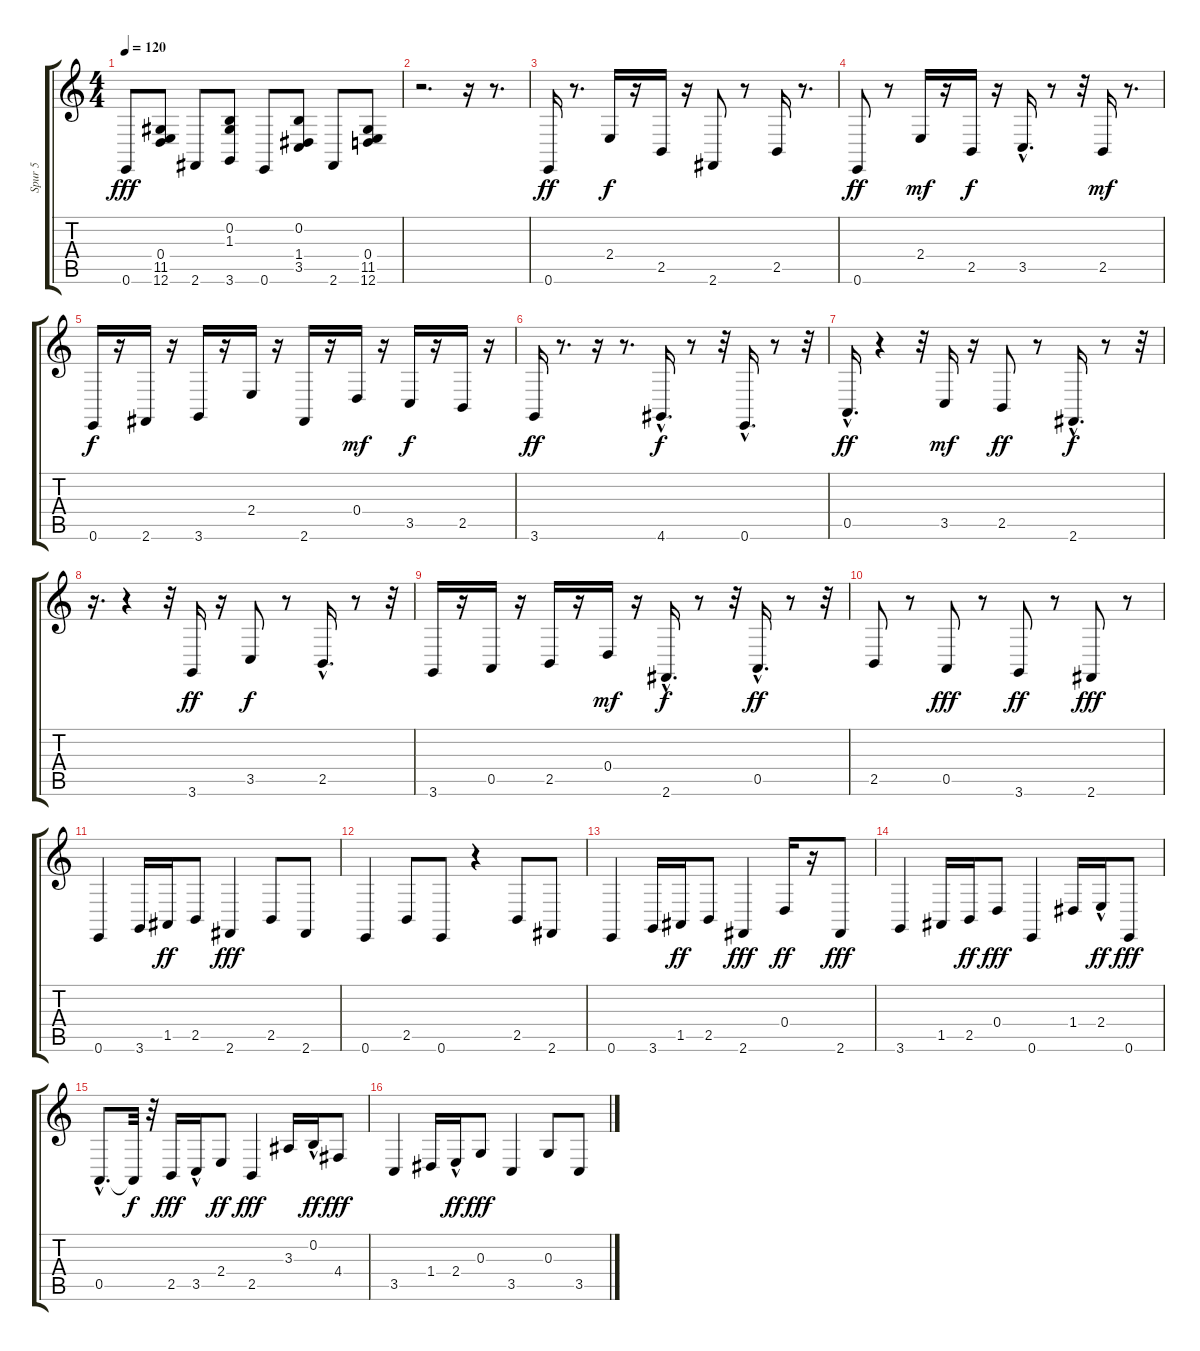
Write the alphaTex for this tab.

\track ("Spur 5" "Spur 5") {instrument electricgrandpiano}
\staff {score tabs}
\tuning (E4 B3 G3 D3 A2 E2) {hide}
\ts (4 4)
\tempo 120
\clef g2
\ks c
0.6.8{dy fff} (0.4 11.5 12.6).8 2.6.8 (0.2 1.3 3.6).8 0.6.8 (0.2 1.4 3.5).8 2.6.8 (0.4 11.5 12.6).8 |
r.2{d volume 11} r.16 r.8{d} |
0.6.16{dy ff volume 12 instrument pizzicatostrings} r.8{d} 2.4.16{dy f} r.16 2.5.16 r.16 2.6.8 r.8 2.5.16 r.8{d} |
0.6.8{dy ff} r.8 2.4.16{dy mf} r.16 2.5.16{dy f} r.16 3.5{hac}.16{d} r.8 r.32 2.5.16{dy mf} r.8{d} |
0.6.16{dy f} r.16 2.6.16 r.16 3.6.16 r.16 2.4.16 r.16 2.6.16 r.16 0.4.16{dy mf} r.16 3.5.16{dy f} r.16 2.5.16 r.16 |
3.6.16{dy ff} r.8{d} r.16 r.8{d} 4.6{hac}.16{d dy f} r.8 r.32 0.6{hac}.16{d} r.8 r.32 |
0.5{hac}.16{d dy ff} r.4 r.32 3.5.16{dy mf} r.16 2.5.8{dy ff} r.8 2.6{hac}.16{d dy f} r.8 r.32 |
r.16{d} r.4 r.32 3.6.16{dy ff} r.16 3.5.8{dy f} r.8 2.5{hac}.16{d} r.8 r.32 |
3.6.16 r.16 0.5.16 r.16 2.5.16 r.16 0.4.16{dy mf} r.16 2.6{hac}.16{d dy f} r.8 r.32 0.5{hac}.16{d dy ff} r.8 r.32 |
2.5.8 r.8 0.5.8{dy fff} r.8 3.6.8{dy ff} r.8 2.6.8{dy fff} r.8 |
0.6.4{volume 11 instrument acousticgrandpiano} 3.6.16 1.5.16{dy ff} 2.5.8 2.6.4{dy fff} 2.5.8 2.6.8 |
0.6.4 2.5.8 0.6.8 r.4 2.5.8 2.6.8 |
0.6.4 3.6.16 1.5.16{dy ff} 2.5.8 2.6.4{dy fff} 0.4.16{dy ff} r.16 2.6.8{dy fff} |
3.6.4 1.5.16 2.5.16{dy ff} 0.4.8{dy fff} 0.6.4 1.4.16 2.4{hac}.16{dy ff} 0.6.8{dy fff} |
0.5{hac}.8{d} 0.5{t}.32{dy f} r.32 2.5.16{dy fff} 3.5{hac}.16 2.4.8{dy ff} 2.5.4{dy fff} 3.3.16 0.2{hac}.16{dy ff} 4.4.8{dy fff} |
3.5.4 1.4.16 2.4{hac}.16{dy ff} 0.3.8{dy fff} 3.5.4 0.3.8 3.5.8
